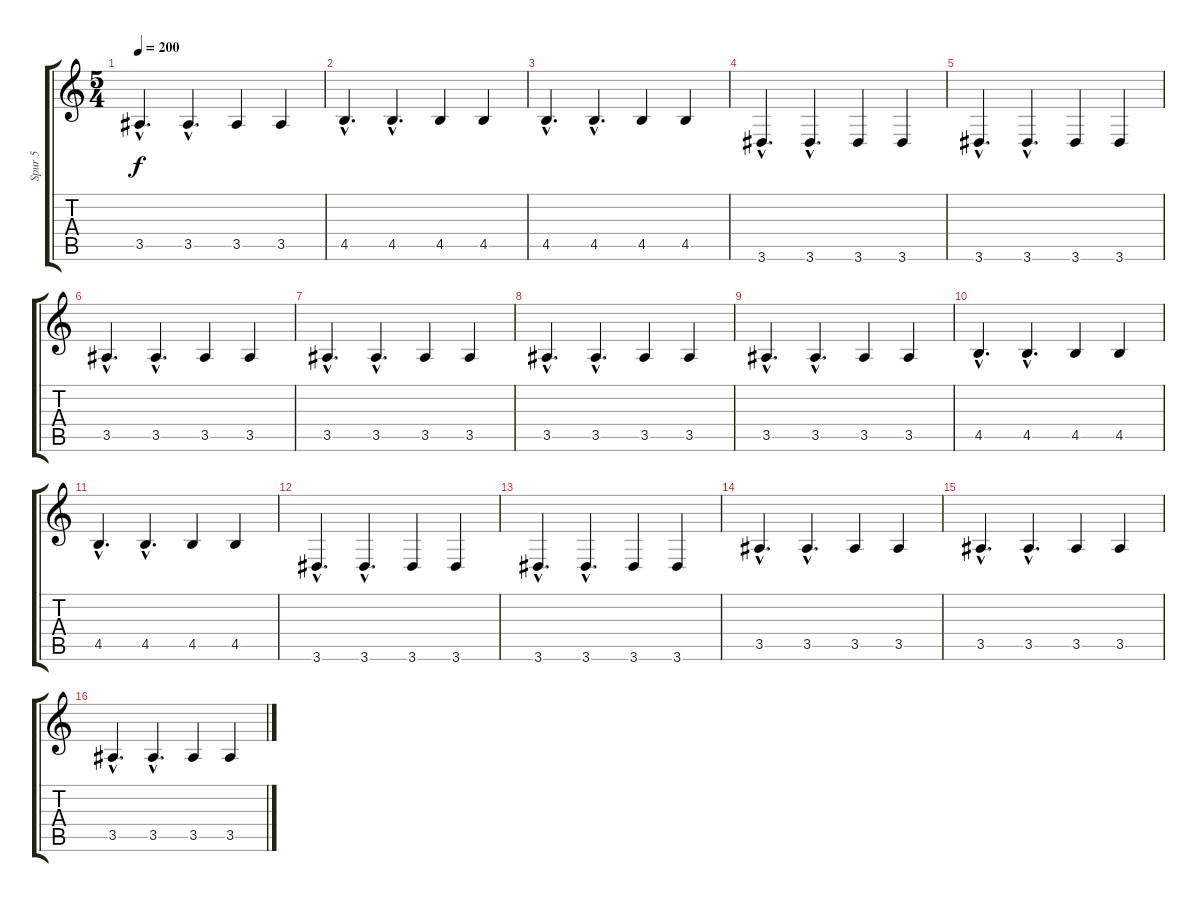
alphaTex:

\track ("Spur 5" "Spur 5") {instrument electricbasspick}
\staff {score tabs}
\tuning (D4 A3 F3 C3 G2 C2) {hide}
\ts (5 4)
\tempo 200
\clef g2
\ks c
3.5{hac}.4{d dy f} 3.5{hac}.4{d} 3.5.4 3.5.4 |
4.5{hac}.4{d} 4.5{hac}.4{d} 4.5.4 4.5.4 |
4.5{hac}.4{d} 4.5{hac}.4{d} 4.5.4 4.5.4 |
3.6{hac}.4{d} 3.6{hac}.4{d} 3.6.4 3.6.4 |
3.6{hac}.4{d} 3.6{hac}.4{d} 3.6.4 3.6.4 |
3.5{hac}.4{d} 3.5{hac}.4{d} 3.5.4 3.5.4 |
3.5{hac}.4{d} 3.5{hac}.4{d} 3.5.4 3.5.4 |
3.5{hac}.4{d} 3.5{hac}.4{d} 3.5.4 3.5.4 |
3.5{hac}.4{d} 3.5{hac}.4{d} 3.5.4 3.5.4 |
4.5{hac}.4{d} 4.5{hac}.4{d} 4.5.4 4.5.4 |
4.5{hac}.4{d} 4.5{hac}.4{d} 4.5.4 4.5.4 |
3.6{hac}.4{d} 3.6{hac}.4{d} 3.6.4 3.6.4 |
3.6{hac}.4{d} 3.6{hac}.4{d} 3.6.4 3.6.4 |
3.5{hac}.4{d} 3.5{hac}.4{d} 3.5.4 3.5.4 |
3.5{hac}.4{d} 3.5{hac}.4{d} 3.5.4 3.5.4 |
3.5{hac}.4{d} 3.5{hac}.4{d} 3.5.4 3.5.4
